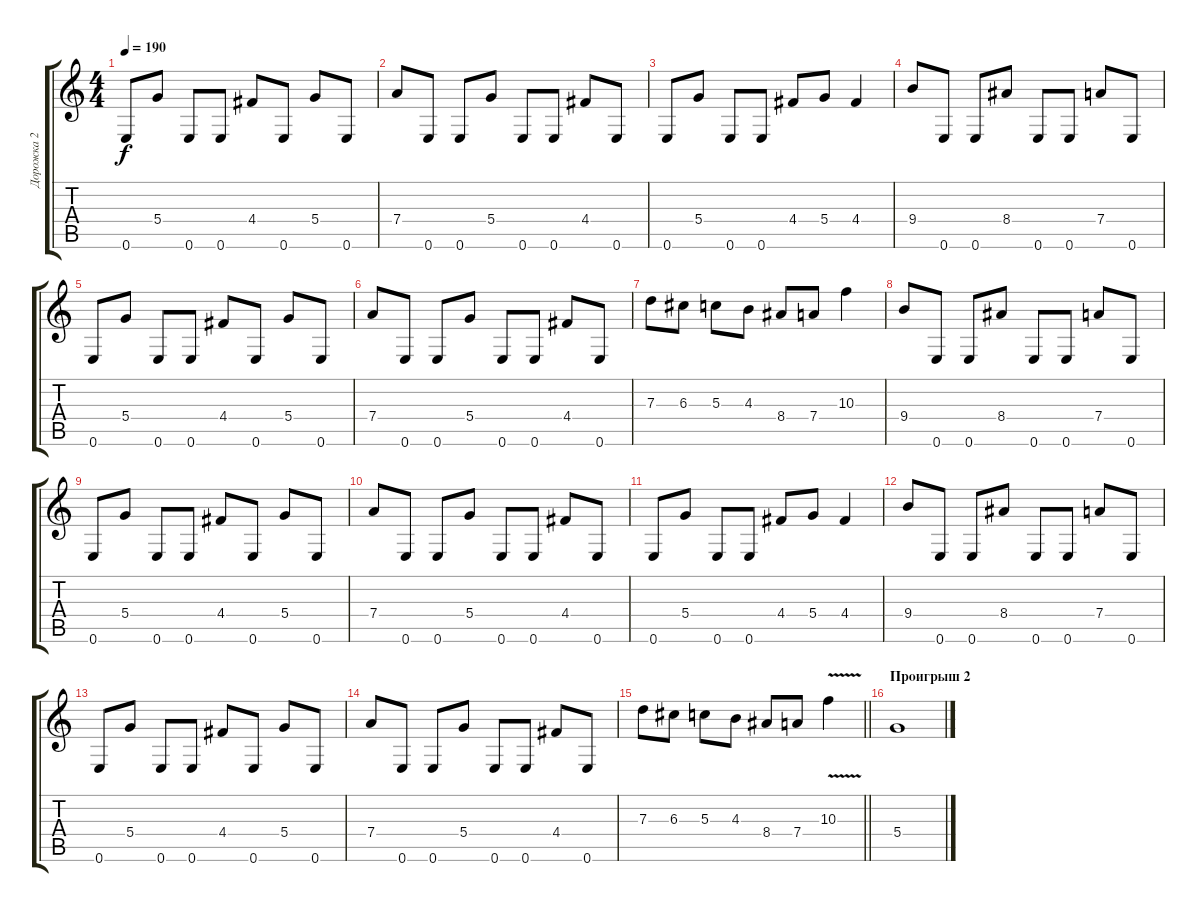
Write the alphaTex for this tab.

\track ("Дорожка 2" "Дорожка 2") {instrument distortionguitar}
\staff {score tabs}
\tuning (E4 B3 G3 D3 A2 E2) {hide}
\ts (4 4)
\tempo 190
\clef g2
\ks c
0.6.8{dy f} 5.4.8 0.6.8 0.6.8 4.4.8 0.6.8 5.4.8 0.6.8 |
7.4.8 0.6.8 0.6.8 5.4.8 0.6.8 0.6.8 4.4.8 0.6.8 |
0.6.8 5.4.8 0.6.8 0.6.8 4.4.8 5.4.8 4.4.4 |
9.4.8 0.6.8 0.6.8 8.4.8 0.6.8 0.6.8 7.4.8 0.6.8 |
0.6.8 5.4.8 0.6.8 0.6.8 4.4.8 0.6.8 5.4.8 0.6.8 |
7.4.8 0.6.8 0.6.8 5.4.8 0.6.8 0.6.8 4.4.8 0.6.8 |
7.3.8 6.3.8 5.3.8 4.3.8 8.4.8 7.4.8 10.3.4 |
9.4.8 0.6.8 0.6.8 8.4.8 0.6.8 0.6.8 7.4.8 0.6.8 |
0.6.8 5.4.8 0.6.8 0.6.8 4.4.8 0.6.8 5.4.8 0.6.8 |
7.4.8 0.6.8 0.6.8 5.4.8 0.6.8 0.6.8 4.4.8 0.6.8 |
0.6.8 5.4.8 0.6.8 0.6.8 4.4.8 5.4.8 4.4.4 |
9.4.8 0.6.8 0.6.8 8.4.8 0.6.8 0.6.8 7.4.8 0.6.8 |
0.6.8 5.4.8 0.6.8 0.6.8 4.4.8 0.6.8 5.4.8 0.6.8 |
7.4.8 0.6.8 0.6.8 5.4.8 0.6.8 0.6.8 4.4.8 0.6.8 |
\barLineRight lightlight
7.3.8 6.3.8 5.3.8 4.3.8 8.4.8 7.4.8 10.3{v}.4 |
\section ("" "Проигрыш 2")
5.4.1
